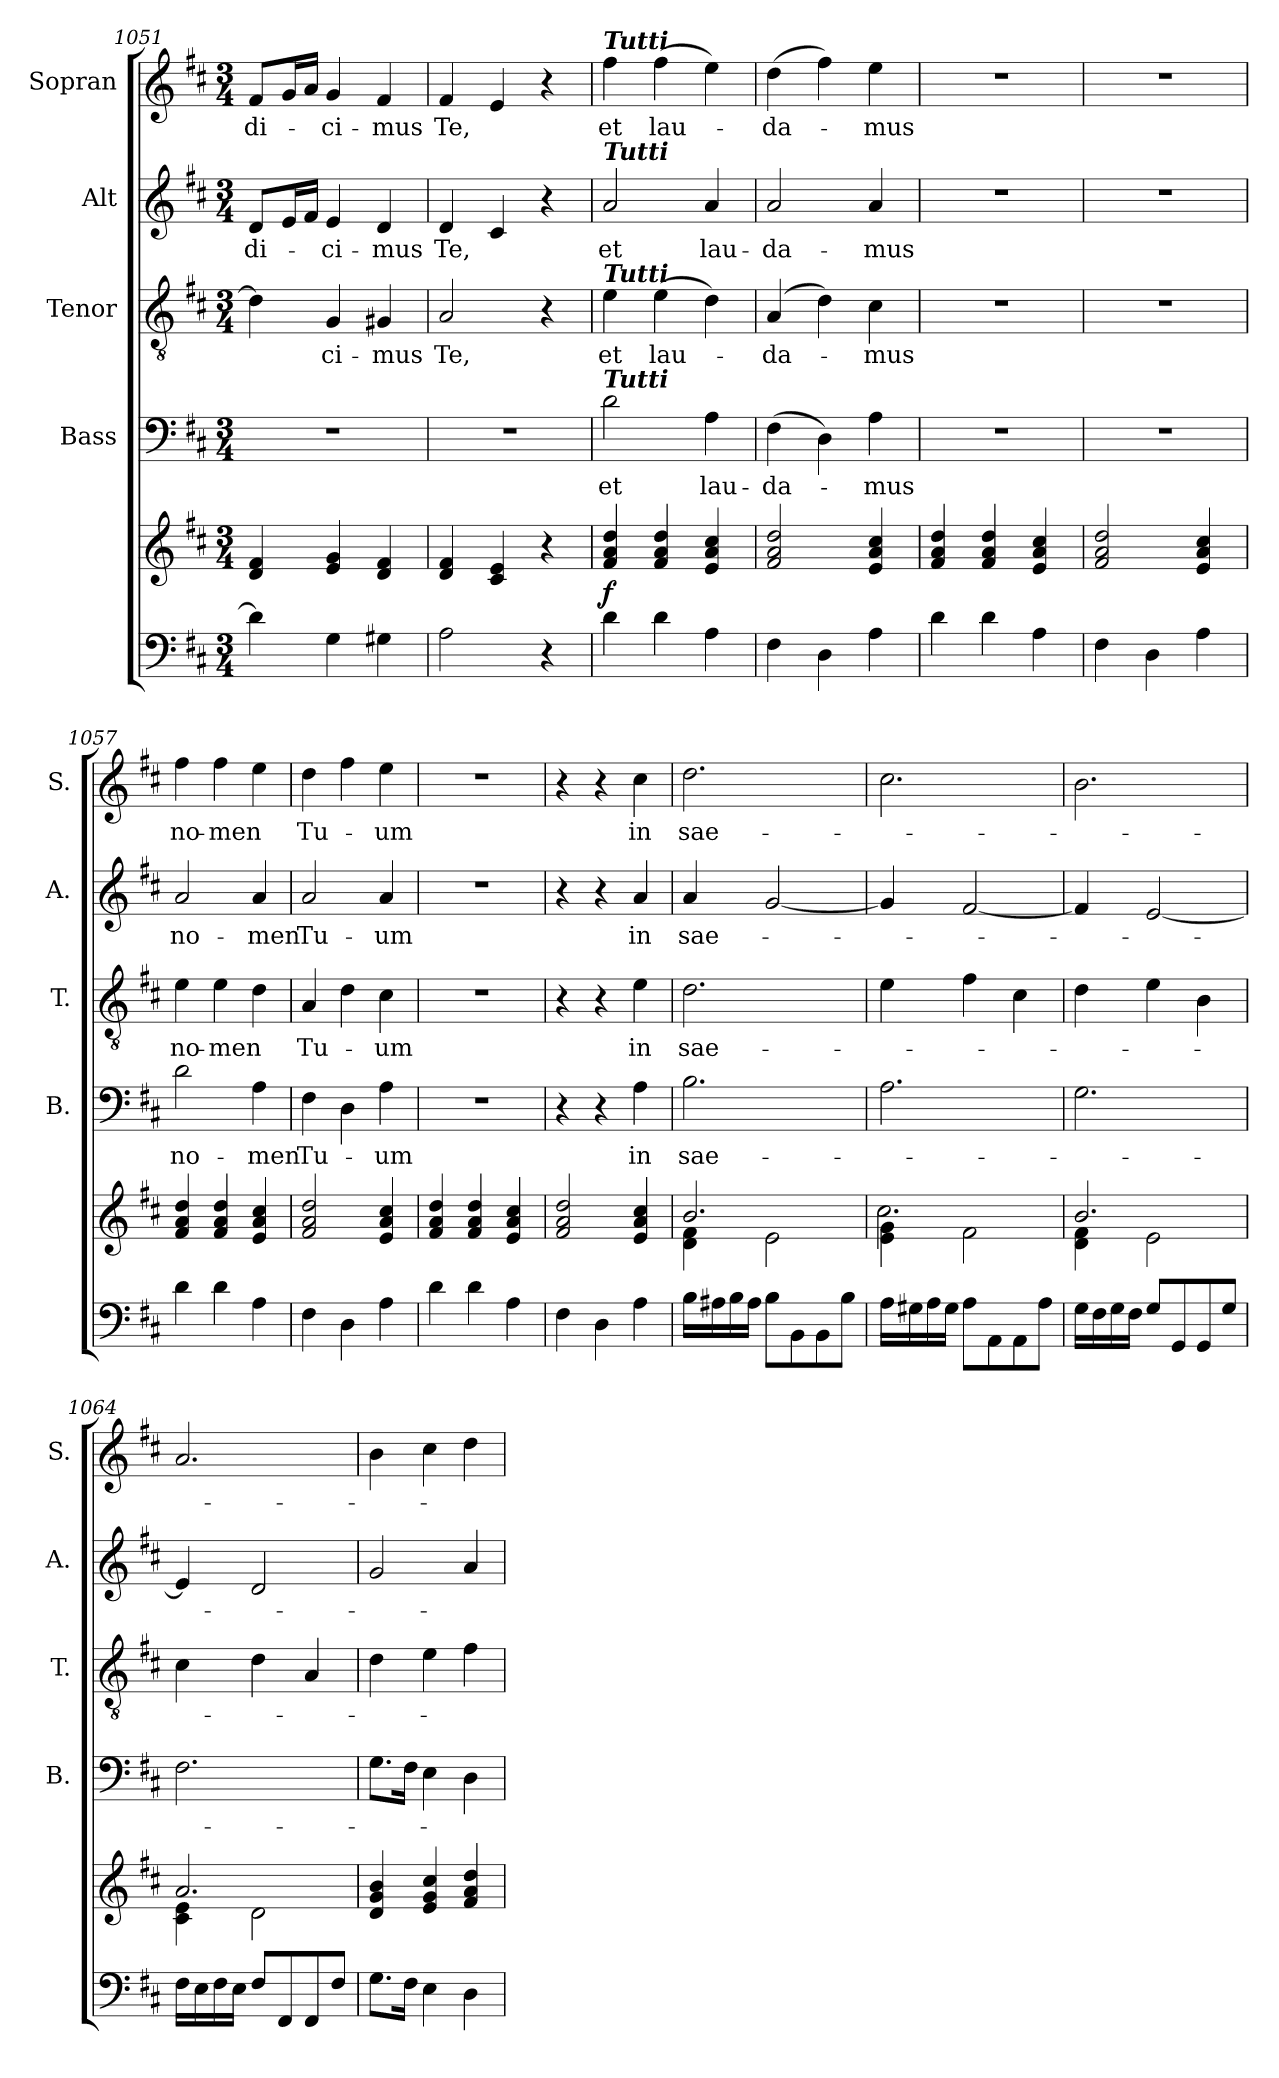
**kern	**kern	**dynam	**kern	**text	**kern	**text	**kern	**text	**kern	**text
*part5	*part5	*part5	*part4	*part4	*part3	*part3	*part2	*part2	*part1	*part1
*staff6	*staff5	*staff5/6	*staff4	*staff4	*staff3	*staff3	*staff2	*staff2	*staff1	*staff1
*	*	*	*I"Bass	*	*I"Tenor	*	*I"Alt	*	*I"Sopran	*
*	*	*	*I'B.	*	*I'T.	*	*I'A.	*	*I'S.	*
*clefF4	*clefG2	*	*clefF4	*	*clefGv2	*	*clefG2	*	*clefG2	*
*k[f#c#]	*k[f#c#]	*	*k[f#c#]	*	*k[f#c#]	*	*k[f#c#]	*	*k[f#c#]	*
*D:	*D:	*	*D:	*	*D:	*	*D:	*	*D:	*
*M3/4	*M3/4	*	*M3/4	*	*M3/4	*	*M3/4	*	*M3/4	*
=1051	=1051	=1051	=1051	=1051	=1051	=1051	=1051	=1051	=1051	=1051
!	!	!	!	!	!	!	!	!LO:LY:b	!	!LO:LY:b
4d\]	4d/ 4f#/	.	2.r	.	4d\]	.	8d/L	-di-	8f#/L	-di-
.	.	.	.	.	.	.	16e/L	.	16g/L	.
.	.	.	.	.	.	.	16f#/JJ	.	16a/JJ	.
!	!	!	!	!	!	!LO:LY:b	!	!LO:LY:b	!	!LO:LY:b
4G\	4e/ 4g/	.	.	.	4G/	-ci-	4e/	-ci-	4g/	-ci-
!	!	!	!	!	!	!LO:LY:b	!	!LO:LY:b	!	!LO:LY:b
4G#X\	4d/ 4f#/	.	.	.	4G#X/	-mus	4d/	-mus	4f#/	-mus
=1052	=1052	=1052	=1052	=1052	=1052	=1052	=1052	=1052	=1052	=1052
!	!	!	!	!	!	!LO:LY:b	!	!LO:LY:b	!	!LO:LY:b
2A\	4d/ 4f#/	.	2.r	.	2A/	Te,	4d/	Te,	4f#/	Te,
.	4c#/ 4e/	.	.	.	.	.	4c#/	.	4e/	.
4r	4r	.	.	.	4r	.	4r	.	4r	.
=1053	=1053	=1053	=1053	=1053	=1053	=1053	=1053	=1053	=1053	=1053
!	!	!	!	!	!	!	!	!	!LO:TX:a:Bi:t=Tutti	!
!	!	!	!	!	!	!	!LO:TX:a:Bi:t=Tutti	!	!	!
!	!	!	!	!	!LO:TX:a:Bi:t=Tutti	!	!	!	!	!
!	!	!	!LO:TX:a:Bi:t=Tutti	!	!	!	!	!	!	!
!	!	!LO:DY:a=2	!	!LO:LY:b	!	!LO:LY:b	!	!LO:LY:b	!	!LO:LY:b
4d\	4f#/ 4a/ 4dd/	f	2d\	et	4e\	et	2a/	et	4ff#\	et
!	!	!	!	!	!	!LO:LY:b	!	!	!	!LO:LY:b
4d\	4f#/ 4a/ 4dd/	.	.	.	(>4e\	lau-	.	.	(>4ff#\	lau-
!	!	!	!	!LO:LY:b	!	!	!	!LO:LY:b	!	!
4A\	4e/ 4a/ 4cc#/	.	4A\	lau-	4d\)	.	4a/	lau-	4ee\)	.
=1054	=1054	=1054	=1054	=1054	=1054	=1054	=1054	=1054	=1054	=1054
!	!	!	!	!LO:LY:b	!	!LO:LY:b	!	!LO:LY:b	!	!LO:LY:b
4F#\	2f#/ 2a/ 2dd/	.	(>4F#\	-da-	(4A/	-da-	2a/	-da-	(>4dd\	-da-
4D\	.	.	4D\)	.	4d\)	.	.	.	4ff#\)	.
!	!	!	!	!LO:LY:b	!	!LO:LY:b	!	!LO:LY:b	!	!LO:LY:b
4A\	4e/ 4a/ 4cc#/	.	4A\	-mus	4c#\	-mus	4a/	-mus	4ee\	-mus
=1055	=1055	=1055	=1055	=1055	=1055	=1055	=1055	=1055	=1055	=1055
4d\	4f#/ 4a/ 4dd/	.	2.r	.	2.r	.	2.r	.	2.r	.
4d\	4f#/ 4a/ 4dd/	.	.	.	.	.	.	.	.	.
4A\	4e/ 4a/ 4cc#/	.	.	.	.	.	.	.	.	.
=1056	=1056	=1056	=1056	=1056	=1056	=1056	=1056	=1056	=1056	=1056
4F#\	2f#/ 2a/ 2dd/	.	2.r	.	2.r	.	2.r	.	2.r	.
4D\	.	.	.	.	.	.	.	.	.	.
4A\	4e/ 4a/ 4cc#/	.	.	.	.	.	.	.	.	.
=1057	=1057	=1057	=1057	=1057	=1057	=1057	=1057	=1057	=1057	=1057
!	!	!	!	!LO:LY:b	!	!LO:LY:b	!	!LO:LY:b	!	!LO:LY:b
4d\	4f#/ 4a/ 4dd/	.	2d\	no-	4e\	no-	2a/	no-	4ff#\	no-
!	!	!	!	!	!	!LO:LY:b	!	!	!	!LO:LY:b
4d\	4f#/ 4a/ 4dd/	.	.	.	4e\	-men	.	.	4ff#\	-men
!	!	!	!	!LO:LY:b	!	!	!	!LO:LY:b	!	!
4A\	4e/ 4a/ 4cc#/	.	4A\	-men	4d\	.	4a/	-men	4ee\	.
=1058	=1058	=1058	=1058	=1058	=1058	=1058	=1058	=1058	=1058	=1058
!	!	!	!	!LO:LY:b	!	!LO:LY:b	!	!LO:LY:b	!	!LO:LY:b
4F#\	2f#/ 2a/ 2dd/	.	4F#\	Tu-	4A/	Tu-	2a/	Tu-	4dd\	Tu-
4D\	.	.	4D\	.	4d\	.	.	.	4ff#\	.
!	!	!	!	!LO:LY:b	!	!LO:LY:b	!	!LO:LY:b	!	!LO:LY:b
4A\	4e/ 4a/ 4cc#/	.	4A\	-um	4c#\	-um	4a/	-um	4ee\	-um
=1059	=1059	=1059	=1059	=1059	=1059	=1059	=1059	=1059	=1059	=1059
4d\	4f#/ 4a/ 4dd/	.	2.r	.	2.r	.	2.r	.	2.r	.
4d\	4f#/ 4a/ 4dd/	.	.	.	.	.	.	.	.	.
4A\	4e/ 4a/ 4cc#/	.	.	.	.	.	.	.	.	.
=1060	=1060	=1060	=1060	=1060	=1060	=1060	=1060	=1060	=1060	=1060
4F#\	2f#/ 2a/ 2dd/	.	4r	.	4r	.	4r	.	4r	.
4D\	.	.	4r	.	4r	.	4r	.	4r	.
!	!	!	!	!LO:LY:b	!	!LO:LY:b	!	!LO:LY:b	!	!LO:LY:b
4A\	4e/ 4a/ 4cc#/	.	4A\	in	4e\	in	4a/	in	4cc#\	in
!!LO:PB:g=z
=1061	=1061	=1061	=1061	=1061	=1061	=1061	=1061	=1061	=1061	=1061
*	*^	*	*	*	*	*	*	*	*	*
!	!	!	!	!	!LO:LY:b	!	!LO:LY:b	!	!LO:LY:b	!	!LO:LY:b
16B\LL	2.b/	4d\ 4f#\	.	2.B\	sae-	2.d\	sae-	4a/	sae-	2.dd\	sae-
16A#X\	.	.	.	.	.	.	.	.	.	.	.
16B\	.	.	.	.	.	.	.	.	.	.	.
16A#\JJ	.	.	.	.	.	.	.	.	.	.	.
8B\L	.	2e\	.	.	.	.	.	[2g/	.	.	.
8BB\	.	.	.	.	.	.	.	.	.	.	.
8BB\	.	.	.	.	.	.	.	.	.	.	.
8B\J	.	.	.	.	.	.	.	.	.	.	.
=1062	=1062	=1062	=1062	=1062	=1062	=1062	=1062	=1062	=1062	=1062	=1062
16A\LL	4e\ 4g\	2.cc#\	.	2.A\	.	4e\	.	4g/]	.	2.cc#\	.
16G#X\	.	.	.	.	.	.	.	.	.	.	.
16A\	.	.	.	.	.	.	.	.	.	.	.
16G#\JJ	.	.	.	.	.	.	.	.	.	.	.
8A\L	2f#\	.	.	.	.	4f#\	.	[2f#/	.	.	.
8AA\	.	.	.	.	.	.	.	.	.	.	.
8AA\	.	.	.	.	.	4c#\	.	.	.	.	.
8A\J	.	.	.	.	.	.	.	.	.	.	.
=1063	=1063	=1063	=1063	=1063	=1063	=1063	=1063	=1063	=1063	=1063	=1063
16G\LL	2.b/	4d\ 4f#\	.	2.G\	.	4d\	.	4f#/]	.	2.b\	.
16F#\	.	.	.	.	.	.	.	.	.	.	.
16G\	.	.	.	.	.	.	.	.	.	.	.
16F#\JJ	.	.	.	.	.	.	.	.	.	.	.
8G/L	.	2e\	.	.	.	4e\	.	[2e/	.	.	.
8GG/	.	.	.	.	.	.	.	.	.	.	.
8GG/	.	.	.	.	.	4B\	.	.	.	.	.
8G/J	.	.	.	.	.	.	.	.	.	.	.
=1064	=1064	=1064	=1064	=1064	=1064	=1064	=1064	=1064	=1064	=1064	=1064
16F#\LL	2.a/	4c#\ 4e\	.	2.F#\	.	4c#\	.	4e/]	.	2.a/	.
16E\	.	.	.	.	.	.	.	.	.	.	.
16F#\	.	.	.	.	.	.	.	.	.	.	.
16E\JJ	.	.	.	.	.	.	.	.	.	.	.
8F#/L	.	2d\	.	.	.	4d\	.	2d/	.	.	.
8FF#/	.	.	.	.	.	.	.	.	.	.	.
8FF#/	.	.	.	.	.	4A/	.	.	.	.	.
8F#/J	.	.	.	.	.	.	.	.	.	.	.
*	*v	*v	*	*	*	*	*	*	*	*	*
=1065	=1065	=1065	=1065	=1065	=1065	=1065	=1065	=1065	=1065	=1065
8.G\L	4d/ 4g/ 4b/	.	8.G\L	.	4d\	.	2g/	.	4b\	.
16F#\Jk	.	.	16F#\Jk	.	.	.	.	.	.	.
4E\	4e/ 4g/ 4cc#/	.	4E\	.	4e\	.	.	.	4cc#\	.
4D\	4f#/ 4a/ 4dd/	.	4D\	.	4f#\	.	4a/	.	4dd\	.
=	=	=	=	=	=	=	=	=	=	=
*-	*-	*-	*-	*-	*-	*-	*-	*-	*-	*-
